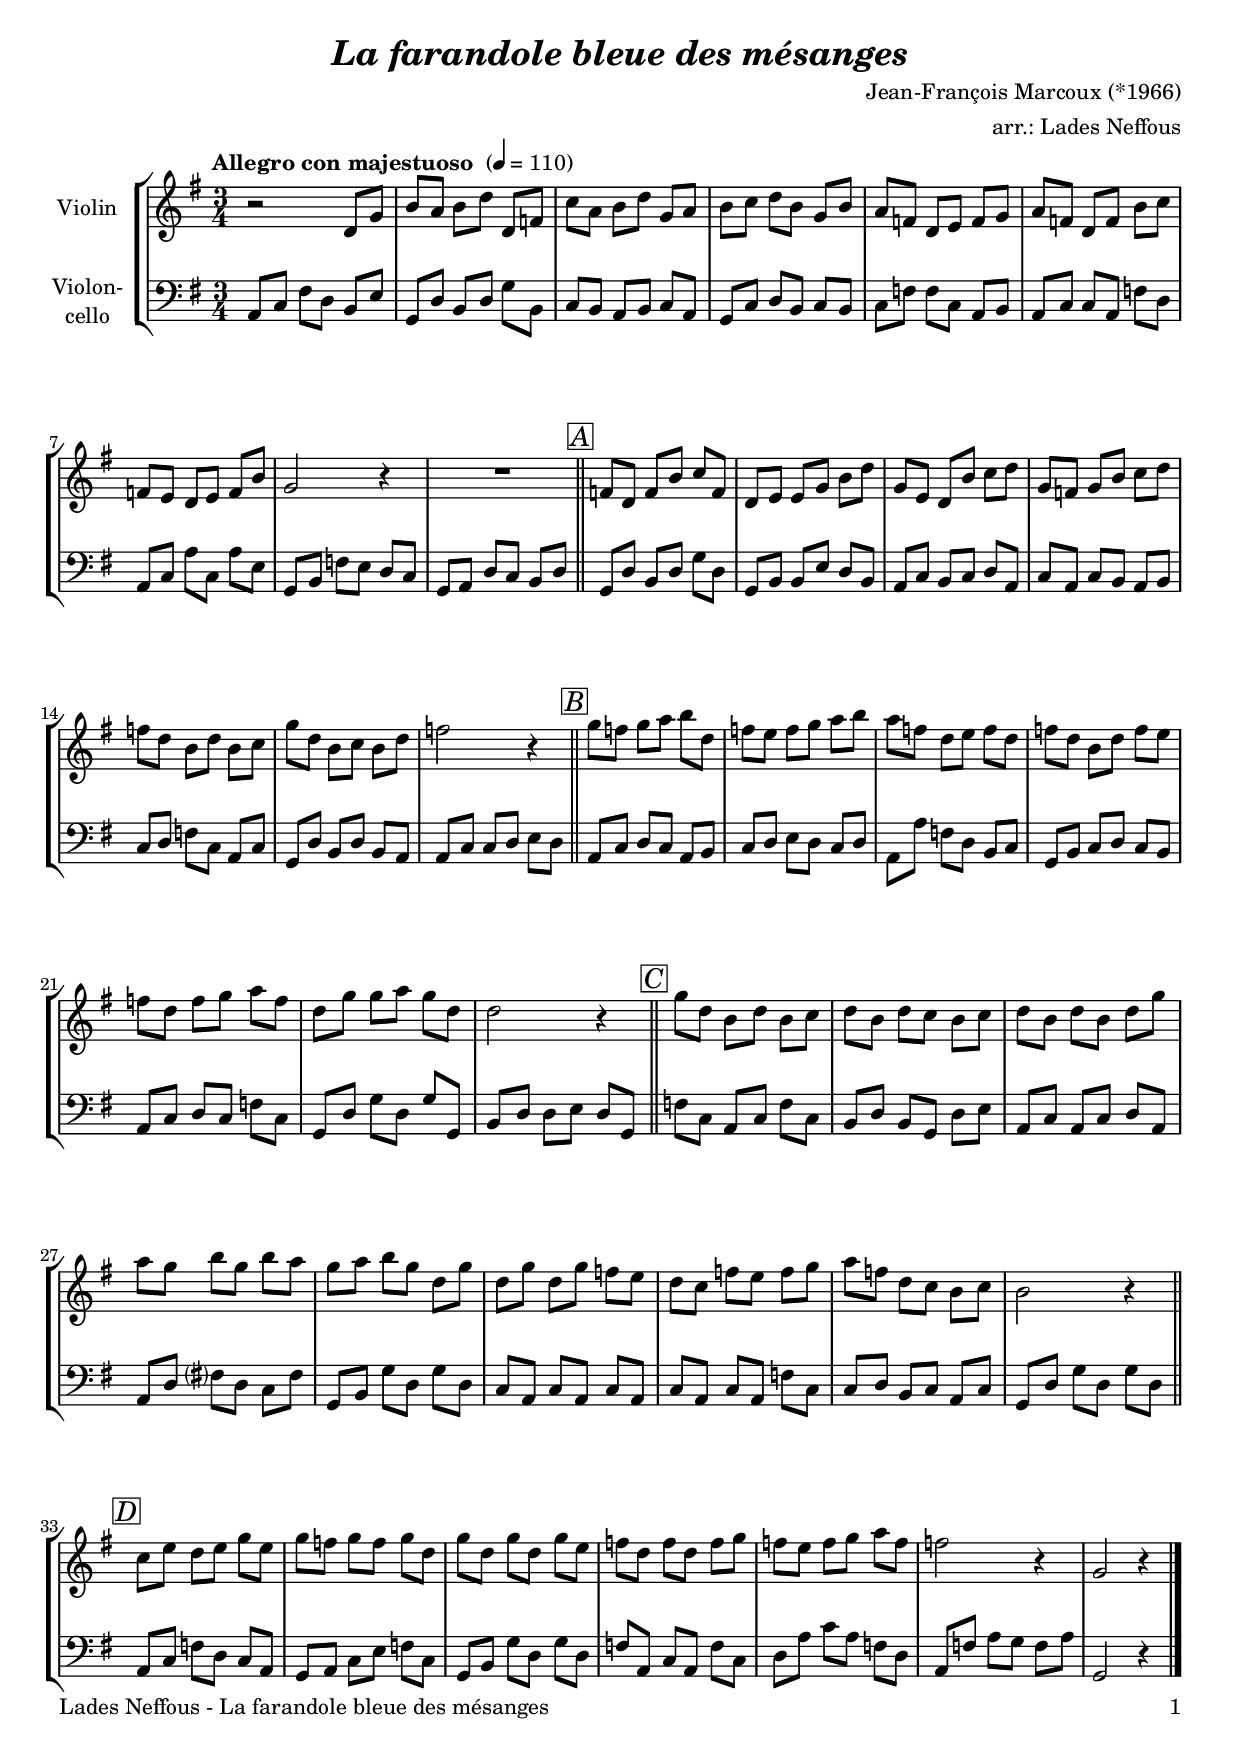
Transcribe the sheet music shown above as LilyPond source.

\version "2.20.2"
\include "deutsch.ly"
  
#(set-global-staff-size 19)

\header {
  title     = \markup \bold \italic "La farandole bleue des mésanges"
  composer  = "Jean-François Marcoux (*1966)"
  arranger  = "arr.: Lades Neffous"
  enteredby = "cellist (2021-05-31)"
%  piece     = ""
}

voiceconsts = {
  \key g \major
  \time 3/4
  \clef "treble"
%  \numericTimeSignature
  \compressEmptyMeasures
  % Set default beaming for all staves
  \set Timing.beamExceptions = #'()
  \set Timing.baseMoment     = #(ly:make-moment 1 4)
  \set Timing.beatStructure  = #'(1 1 1)
  \tempo "Allegro con majestuoso " 4=110
}

micl = "clarinet"
mifl = "flute"
miob = "oboe"
mifh = "french horn"
misx = "tenor sax"
%mist = "string ensemble 1"
mist = "violin"
miba = "cello"

boxa = { \bar "||" \mark \markup \box \italic "A" }
boxb = { \bar "||" \mark \markup \box \italic "B" }
boxc = { \bar "||" \mark \markup \box \italic "C" }
boxd = { \bar "||" \mark \markup \box \italic "D" }

va = \relative c' {
  \voiceconsts

  r2 d8 g
  h a h d d, f
  c' a h d g, a
  h c d h g h
  a f d e f g

  a f d f h c
  f, e d e f h
  g2 r4
  R2. \boxa
  f8 d f h c f,

  d e e g h d
  g, e d h' c d
  g, f g h c d
  f d h d h c
  g' d h c h d

  f2 r4 \boxb
  g8 f g a h d,
  f e f g a h
  a f d e f d
  f d h d f e

  f d f g a f
  d g g a g d
  d2 r4 \boxc
  g8 d h d h c
  d h d c h c

  d h d h d g
  a g h g h a
  g a h g d g
  d g d g f e
  d c f e f g

  a f d c h c
  h2 r4 \boxd
  c8 e d e g e
  g f g f g d
  g d g d g e

  f d f d f g
  f e f g a f
  f2 r4
  g,2 r4 \bar "|."
}

vb = \relative c' {
  \voiceconsts
  \clef "bass"
  
  a8 c fis d h e
  g, d' h d g h,
  c h a h c a
  g c d h c h
  c f f c a h

  a c c a f' d
  a c a' c, a' e
  g, h f' e d c
  g a d c h d \boxa
  g, d' h d g d

  g, h h e d h
  a c h c d a
  c a c h a h
  c d f c a c
  g d' h d h a

  a c c d e d \boxb
  a c d c a h
  c d e d c d
  a a' f d h c
  g h c d c h

  a c d c f c
  g d' g d g g,
  h d d e d g, \boxc
  f' c a c f c
  h d h g d' e

  a, c a c d a
  a d fis? d c fis
  g, h g' d g d
  c a c a c a
  c a c a f' c

  c d h c a c
  g d' g d g d \boxd
  a c f d c a
  g a c e f c
  g h g' d g d

  f a, c a f' c
  d a' c a f d
  a f' a g f a
  g,2 r4 \bar "|."
}


music = \new StaffGroup <<
      \new Staff {
	\set Staff.midiInstrument = \mist
	\set Staff.instrumentName = \markup \center-column { "Violin" }
	\transpose g g { \va }
      }

      \new Staff {
	\set Staff.midiInstrument = \miba
	\set Staff.instrumentName = \markup \center-column { "Violon-" "cello" }
	\transpose g g, { \vb }
      }
>>

\book {
   \paper {
    print-page-number = ##t
    print-first-page-number = ##t
    ragged-last-bottom = ##f
    oddHeaderMarkup = \markup \null
    evenHeaderMarkup = \markup \null
    oddFooterMarkup = \markup {
      \fill-line {
        \on-the-fly #print-page-number-check-first
        "Lades Neffous - La farandole bleue des mésanges" \fromproperty #'page:page-number-string
      }
    }
    evenFooterMarkup = \oddFooterMarkup
  } \score {
    \music
    \layout {}
  }

  \score {
    \unfoldRepeats \music

    \midi {
      \context {
        \Score
      }
    }
  }
}